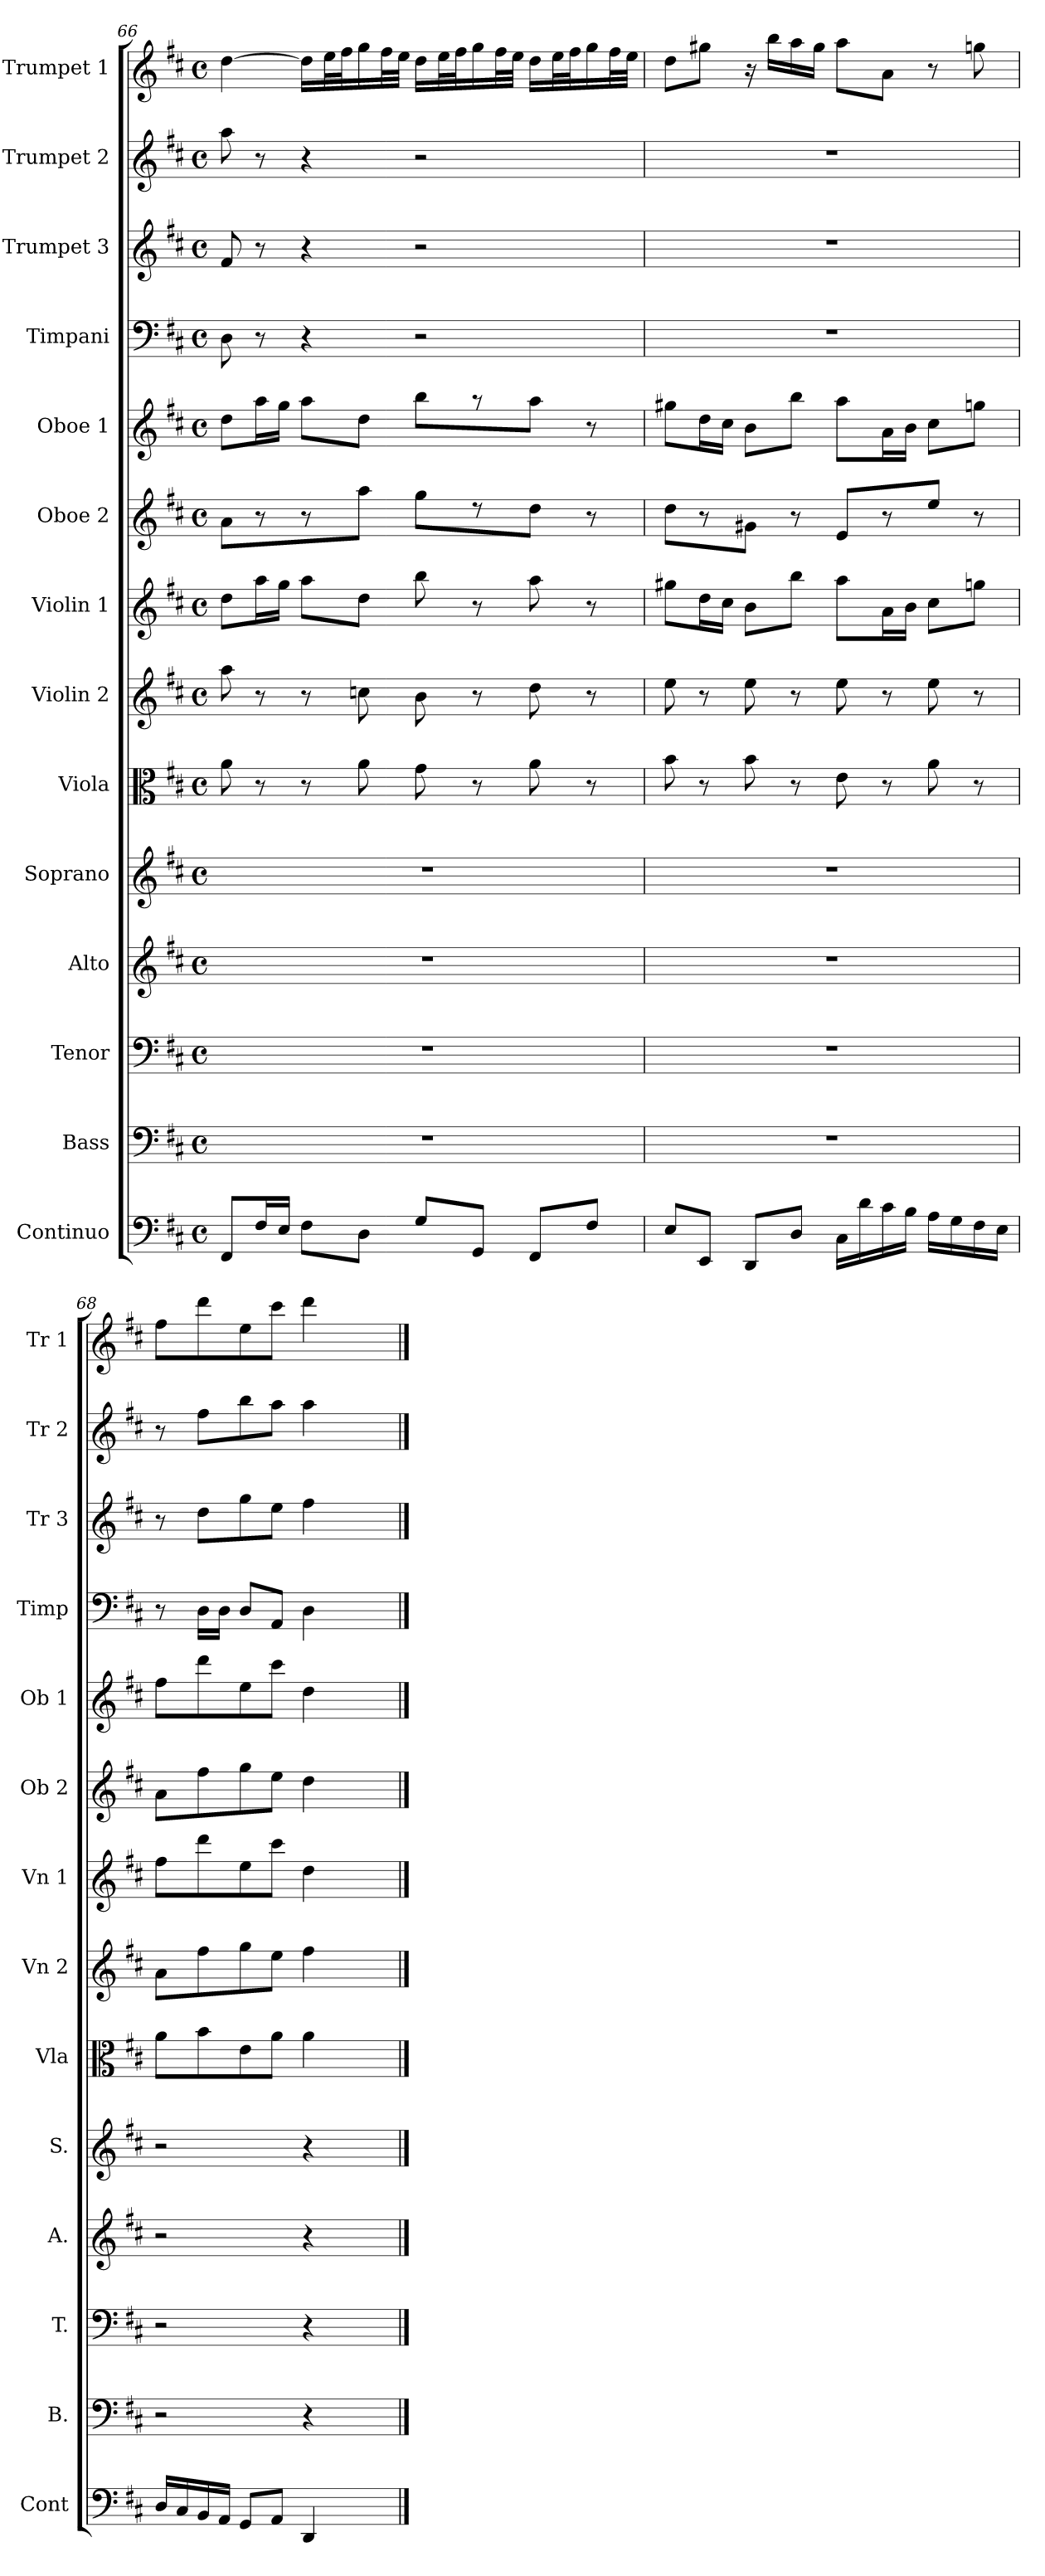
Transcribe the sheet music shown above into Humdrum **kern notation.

**kern	**kern	**kern	**kern	**kern	**kern	**kern	**kern	**kern	**kern	**kern	**kern	**kern	**kern
*part14	*part13	*part12	*part11	*part10	*part9	*part8	*part7	*part6	*part5	*part4	*part3	*part2	*part1
*staff14	*staff13	*staff12	*staff11	*staff10	*staff9	*staff8	*staff7	*staff6	*staff5	*staff4	*staff3	*staff2	*staff1
*I"Continuo	*I"Bass	*I"Tenor	*I"Alto	*I"Soprano	*I"Viola	*I"Violin 2	*I"Violin 1	*I"Oboe 2	*I"Oboe 1	*I"Timpani	*I"Trumpet 3	*I"Trumpet 2	*I"Trumpet 1
*I'Cont	*I'B.	*I'T.	*I'A.	*I'S.	*I'Vla	*I'Vn 2	*I'Vn 1	*I'Ob 2	*I'Ob 1	*I'Timp	*I'Tr 3	*I'Tr 2	*I'Tr 1
!!LO:PB:g=z
*clefF4	*clefF4	*clefF4	*clefG2	*clefG2	*clefC3	*clefG2	*clefG2	*clefG2	*clefG2	*clefF4	*clefG2	*clefG2	*clefG2
*k[f#c#]	*k[f#c#]	*k[f#c#]	*k[f#c#]	*k[f#c#]	*k[f#c#]	*k[f#c#]	*k[f#c#]	*k[f#c#]	*k[f#c#]	*k[f#c#]	*k[f#c#]	*k[f#c#]	*k[f#c#]
*D:	*D:	*D:	*D:	*D:	*D:	*D:	*D:	*D:	*D:	*D:	*D:	*D:	*D:
*M4/4	*M4/4	*M4/4	*M4/4	*M4/4	*M4/4	*M4/4	*M4/4	*M4/4	*M4/4	*M4/4	*M4/4	*M4/4	*M4/4
*met(c)	*met(c)	*met(c)	*met(c)	*met(c)	*met(c)	*met(c)	*met(c)	*met(c)	*met(c)	*met(c)	*met(c)	*met(c)	*met(c)
=66	=66	=66	=66	=66	=66	=66	=66	=66	=66	=66	=66	=66	=66
8FF#/L	1r	1r	1r	1r	8a\	8aa\	8dd\L	8a\L	8dd\L	8D\	8f#/	8aa\	[4dd\
16F#/L	.	.	.	.	8r	8r	16aa\L	8r	16aa\L	8r	8r	8r	.
16E/JJ	.	.	.	.	.	.	16gg\JJ	.	16gg\JJ	.	.	.	.
8F#\L	.	.	.	.	8r	8r	8aa\L	8r	8aa\L	4r	4r	4r	16dd\LL]
.	.	.	.	.	.	.	.	.	.	.	.	.	32ee\L
.	.	.	.	.	.	.	.	.	.	.	.	.	32ff#\J
8D\J	.	.	.	.	8a\	8ccn\	8dd\J	8aa\J	8dd\J	.	.	.	16gg\
.	.	.	.	.	.	.	.	.	.	.	.	.	32ff#\L
.	.	.	.	.	.	.	.	.	.	.	.	.	32ee\JJJ
8G/L	.	.	.	.	8g\	8b\	8bb\	8gg\L	8bb\L	2r	2r	2r	16dd\LL
.	.	.	.	.	.	.	.	.	.	.	.	.	32ee\L
.	.	.	.	.	.	.	.	.	.	.	.	.	32ff#\J
8GG/J	.	.	.	.	8r	8r	8r	8r	8r	.	.	.	16gg\
.	.	.	.	.	.	.	.	.	.	.	.	.	32ff#\L
.	.	.	.	.	.	.	.	.	.	.	.	.	32ee\JJJ
8FF#/L	.	.	.	.	8a\	8dd\	8aa\	8dd\J	8aa\J	.	.	.	16dd\LL
.	.	.	.	.	.	.	.	.	.	.	.	.	32ee\L
.	.	.	.	.	.	.	.	.	.	.	.	.	32ff#\J
8F#/J	.	.	.	.	8r	8r	8r	8r	8r	.	.	.	16gg\
.	.	.	.	.	.	.	.	.	.	.	.	.	32ff#\L
.	.	.	.	.	.	.	.	.	.	.	.	.	32ee\JJJ
=67	=67	=67	=67	=67	=67	=67	=67	=67	=67	=67	=67	=67	=67
8E/L	1r	1r	1r	1r	8b\	8ee\	8gg#X\L	8dd\L	8gg#X\L	1r	1r	1r	8dd\L
8EE/J	.	.	.	.	8r	8r	16dd\L	8r	16dd\L	.	.	.	8gg#X\J
.	.	.	.	.	.	.	16cc#\JJ	.	16cc#\JJ	.	.	.	.
8DD/L	.	.	.	.	8b\	8ee\	8b\L	8g#X\J	8b\L	.	.	.	16r
.	.	.	.	.	.	.	.	.	.	.	.	.	16bb\LL
8D/J	.	.	.	.	8r	8r	8bb\J	8r	8bb\J	.	.	.	16aa\
.	.	.	.	.	.	.	.	.	.	.	.	.	16gg#\JJ
16C#\LL	.	.	.	.	8e\	8ee\	8aa\L	8e/L	8aa\L	.	.	.	8aa\L
16d\	.	.	.	.	.	.	.	.	.	.	.	.	.
16c#\	.	.	.	.	8r	8r	16a\L	8r	16a\L	.	.	.	8a\J
16B\JJ	.	.	.	.	.	.	16b\JJ	.	16b\JJ	.	.	.	.
16A\LL	.	.	.	.	8a\	8ee\	8cc#\L	8ee/J	8cc#\L	.	.	.	8r
16G\	.	.	.	.	.	.	.	.	.	.	.	.	.
16F#\	.	.	.	.	8r	8r	8ggn\J	8r	8ggn\J	.	.	.	8ggn\
16E\JJ	.	.	.	.	.	.	.	.	.	.	.	.	.
=68	=68	=68	=68	=68	=68	=68	=68	=68	=68	=68	=68	=68	=68
16D/LL	2r	2r	2r	2r	8a\L	8a\L	8ff#\L	8a\L	8ff#\L	8r	8r	8r	8ff#\L
16C#/	.	.	.	.	.	.	.	.	.	.	.	.	.
16BB/	.	.	.	.	8b\	8ff#\	8ddd\	8ff#\	8ddd\	16D\LL	8dd\L	8ff#\L	8ddd\
16AA/JJ	.	.	.	.	.	.	.	.	.	16D\JJ	.	.	.
8GG/L	.	.	.	.	8e\	8gg\	8ee\	8gg\	8ee\	8D/L	8gg\	8bb\	8ee\
8AA/J	.	.	.	.	8a\J	8ee\J	8ccc#\J	8ee\J	8ccc#\J	8AA/J	8ee\J	8aa\J	8ccc#\J
4DD/	4r	4r	4r	4r	4a\	4ff#\	4dd\	4dd\	4dd\	4D\	4ff#\	4aa\	4ddd\
4ryy	4ryy	4ryy	4ryy	4ryy	4ryy	4ryy	4ryy	4ryy	4ryy	4ryy	4ryy	4ryy	4ryy
==	==	==	==	==	==	==	==	==	==	==	==	==	==
*-	*-	*-	*-	*-	*-	*-	*-	*-	*-	*-	*-	*-	*-
